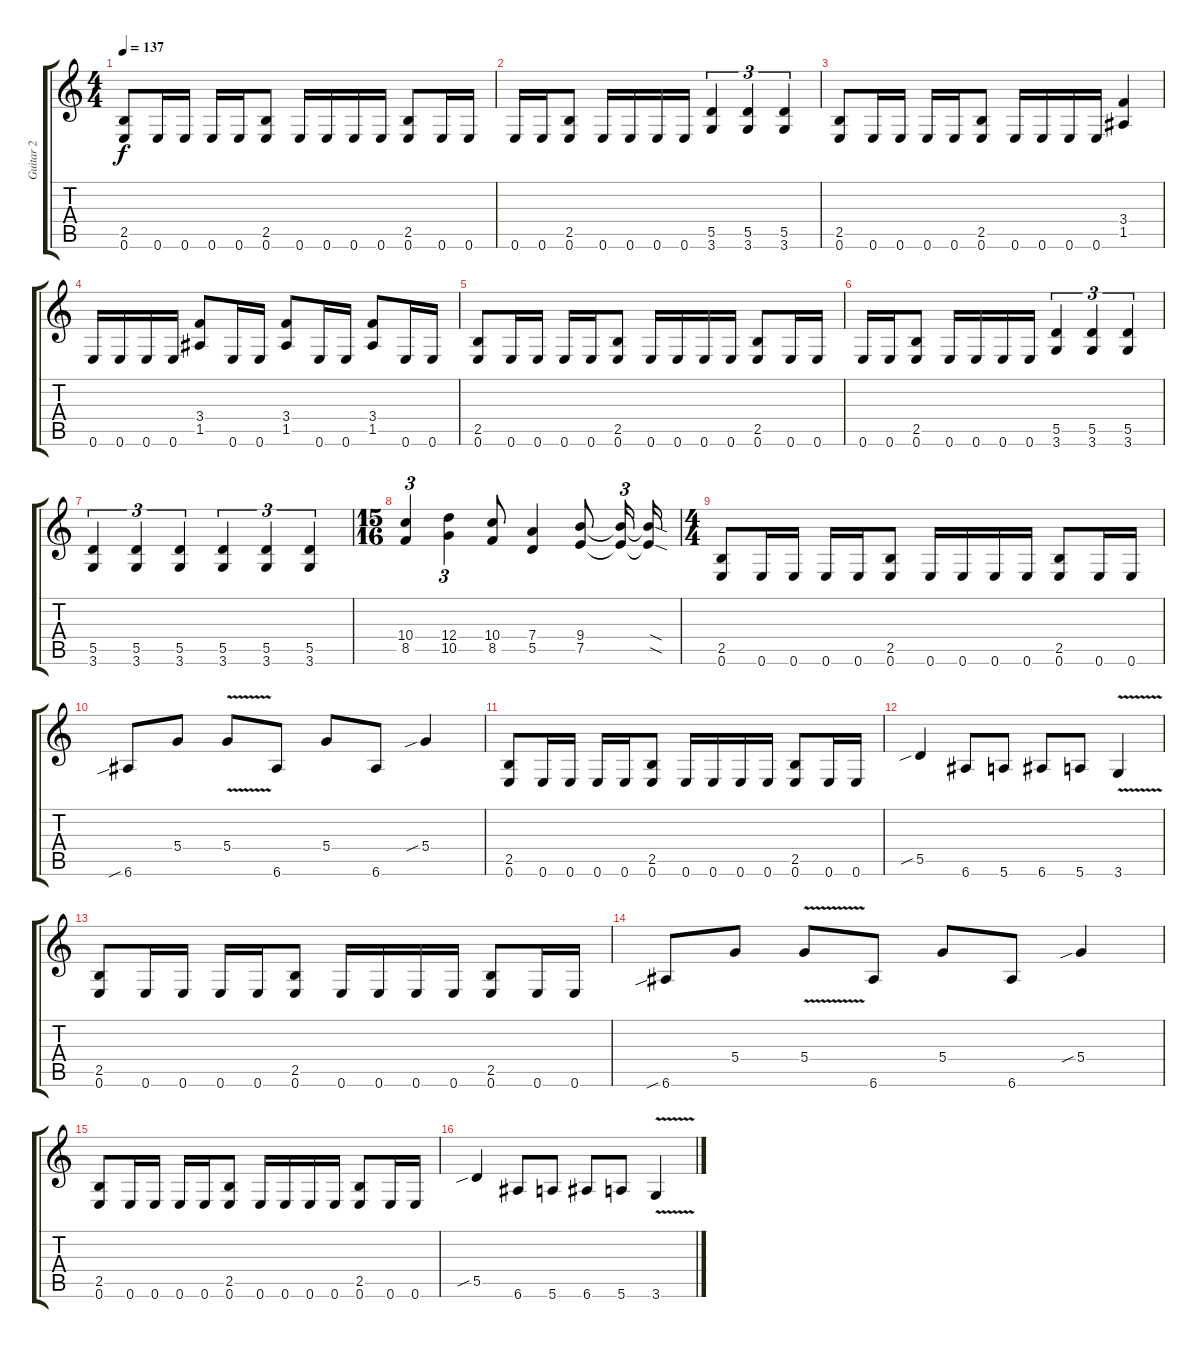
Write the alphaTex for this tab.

\track ("Guitar 2" "Guitar 2") {instrument distortionguitar}
\staff {score tabs}
\tuning (E4 B3 G3 D3 A2 E2) {hide}
\ts (4 4)
\tempo 137
\clef g2
\ks c
(2.5 0.6).8{dy f} 0.6.16 0.6.16 0.6.16 0.6.16 (2.5 0.6).8 0.6.16 0.6.16 0.6.16 0.6.16 (2.5 0.6).8 0.6.16 0.6.16 |
0.6.16 0.6.16 (2.5 0.6).8 0.6.16 0.6.16 0.6.16 0.6.16 (5.5 3.6).4{tu (3 2)} (5.5 3.6).4{tu (3 2)} (5.5 3.6).4{tu (3 2)} |
(2.5 0.6).8 0.6.16 0.6.16 0.6.16 0.6.16 (2.5 0.6).8 0.6.16 0.6.16 0.6.16 0.6.16 (3.4 1.5).4 |
0.6.16 0.6.16 0.6.16 0.6.16 (3.4 1.5).8 0.6.16 0.6.16 (3.4 1.5).8 0.6.16 0.6.16 (3.4 1.5).8 0.6.16 0.6.16 |
(2.5 0.6).8 0.6.16 0.6.16 0.6.16 0.6.16 (2.5 0.6).8 0.6.16 0.6.16 0.6.16 0.6.16 (2.5 0.6).8 0.6.16 0.6.16 |
0.6.16 0.6.16 (2.5 0.6).8 0.6.16 0.6.16 0.6.16 0.6.16 (5.5 3.6).4{tu (3 2)} (5.5 3.6).4{tu (3 2)} (5.5 3.6).4{tu (3 2)} |
(5.5 3.6).4{tu (3 2)} (5.5 3.6).4{tu (3 2)} (5.5 3.6).4{tu (3 2)} (5.5 3.6).4{tu (3 2)} (5.5 3.6).4{tu (3 2)} (5.5 3.6).4{tu (3 2)} |
\ts (15 16)
(10.4 8.5).4{tu (3 2)} (12.4 10.5).4{tu (3 2)} (10.4 8.5).8 (7.4 5.5).4 (9.4 7.5).8 (9.4{t} 7.5{t}).16{tu (3 2)} (9.4{sod t} 7.5{sod t}).16 |
\ts (4 4)
(2.5 0.6).8 0.6.16 0.6.16 0.6.16 0.6.16 (2.5 0.6).8 0.6.16 0.6.16 0.6.16 0.6.16 (2.5 0.6).8 0.6.16 0.6.16 |
6.6{sib}.8 5.4.8 5.4{v}.8 6.6.8 5.4.8 6.6.8 5.4{sib}.4 |
(2.5 0.6).8 0.6.16 0.6.16 0.6.16 0.6.16 (2.5 0.6).8 0.6.16 0.6.16 0.6.16 0.6.16 (2.5 0.6).8 0.6.16 0.6.16 |
5.5{sib}.4 6.6.8 5.6.8 6.6.8 5.6.8 3.6{v}.4 |
(2.5 0.6).8 0.6.16 0.6.16 0.6.16 0.6.16 (2.5 0.6).8 0.6.16 0.6.16 0.6.16 0.6.16 (2.5 0.6).8 0.6.16 0.6.16 |
6.6{sib}.8 5.4.8 5.4{v}.8 6.6.8 5.4.8 6.6.8 5.4{sib}.4 |
(2.5 0.6).8 0.6.16 0.6.16 0.6.16 0.6.16 (2.5 0.6).8 0.6.16 0.6.16 0.6.16 0.6.16 (2.5 0.6).8 0.6.16 0.6.16 |
5.5{sib}.4 6.6.8 5.6.8 6.6.8 5.6.8 3.6{v}.4
